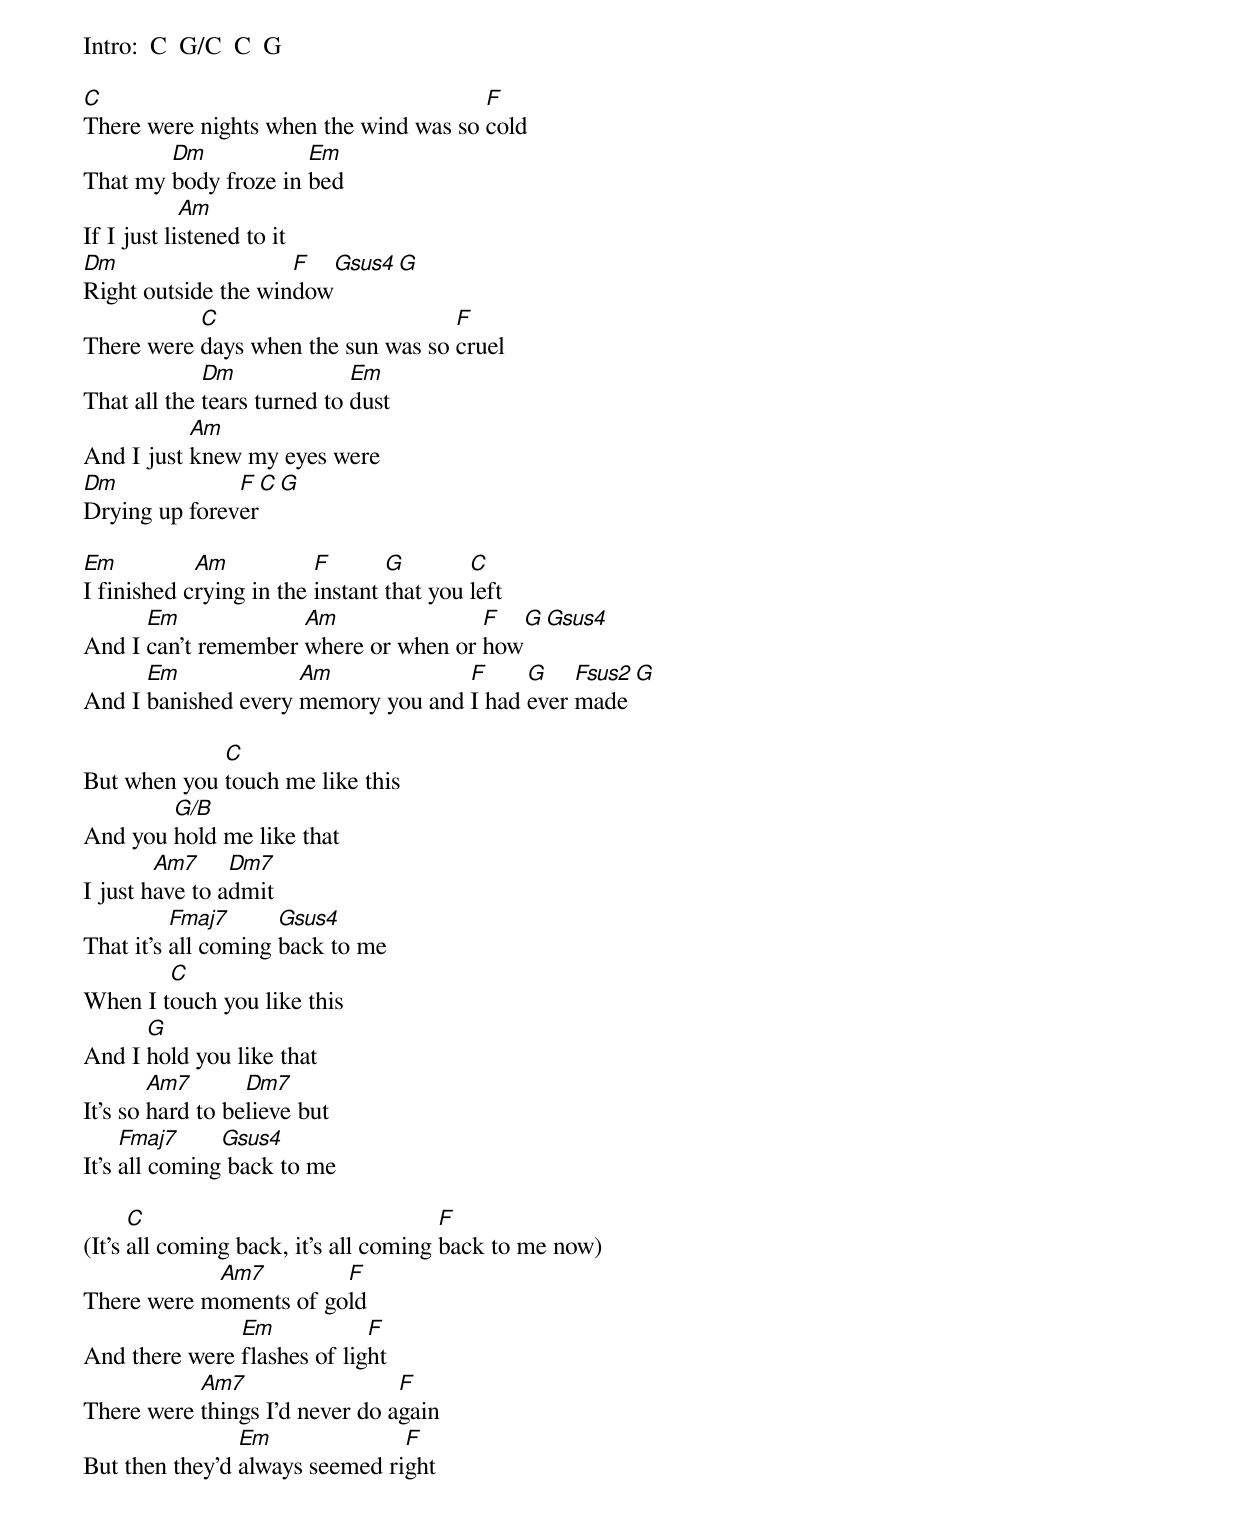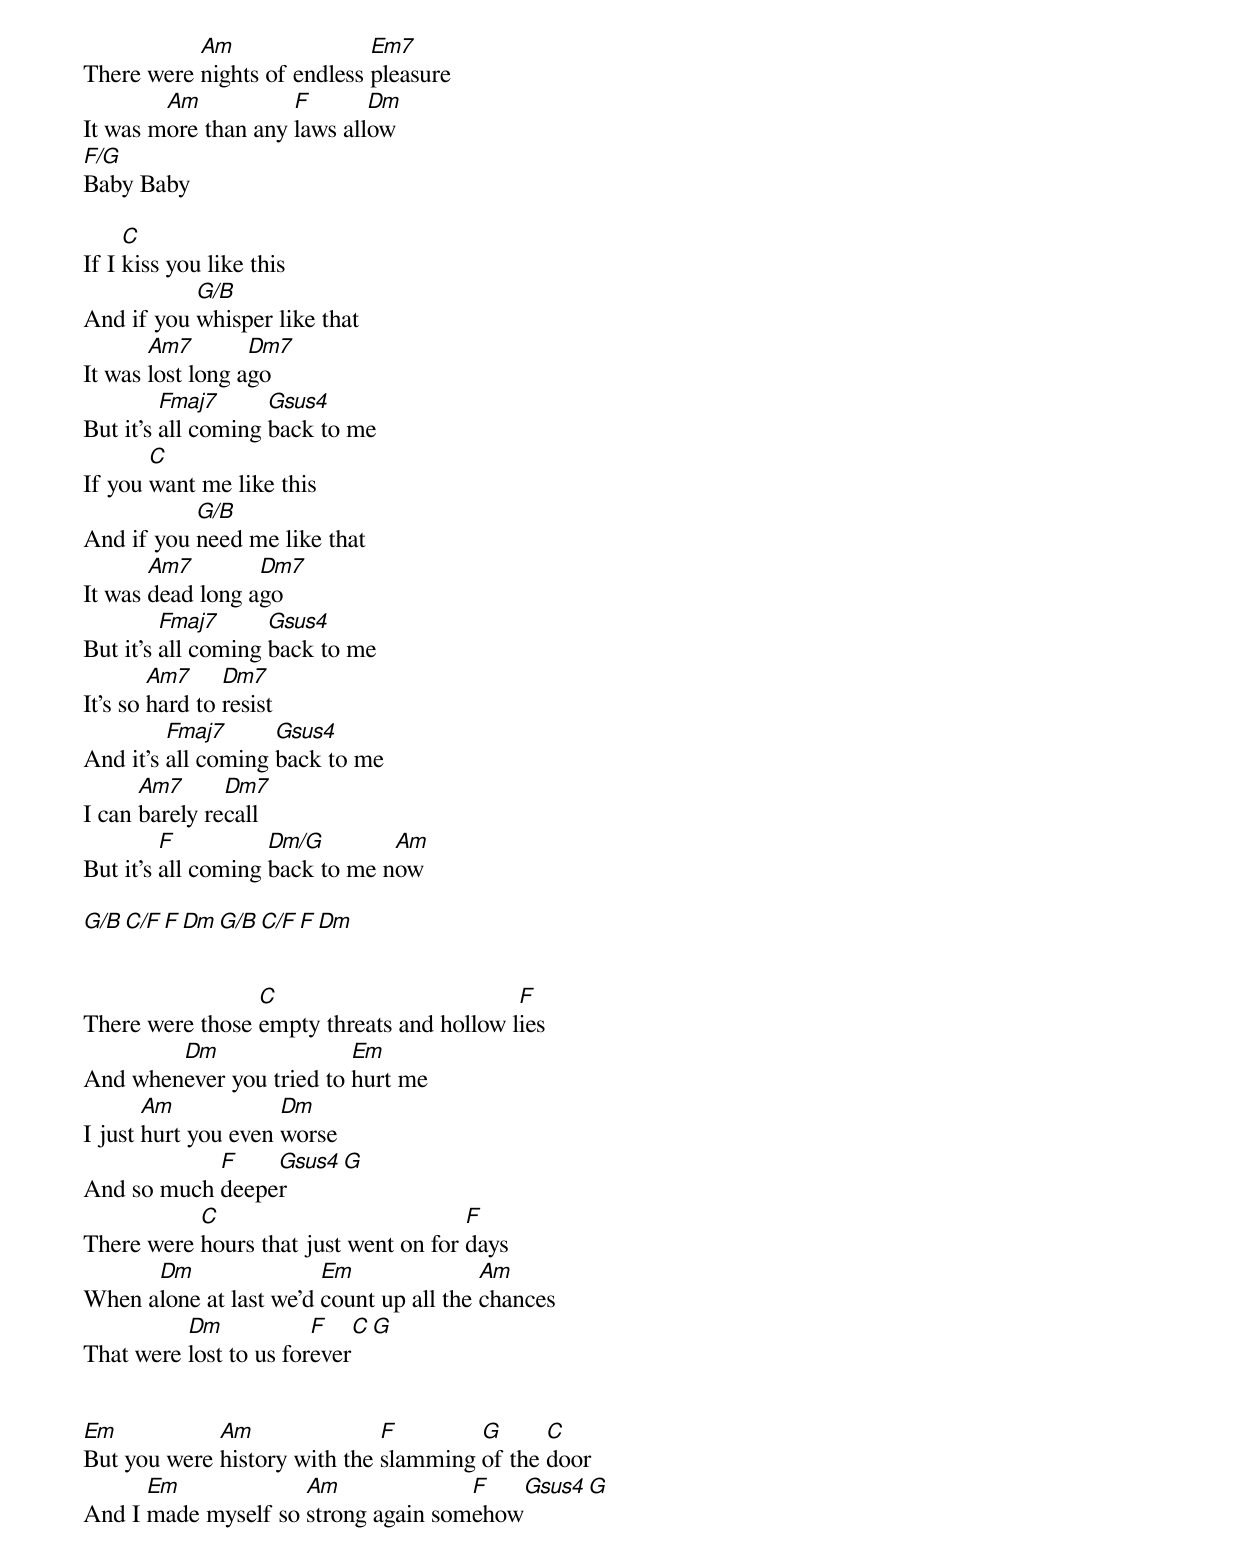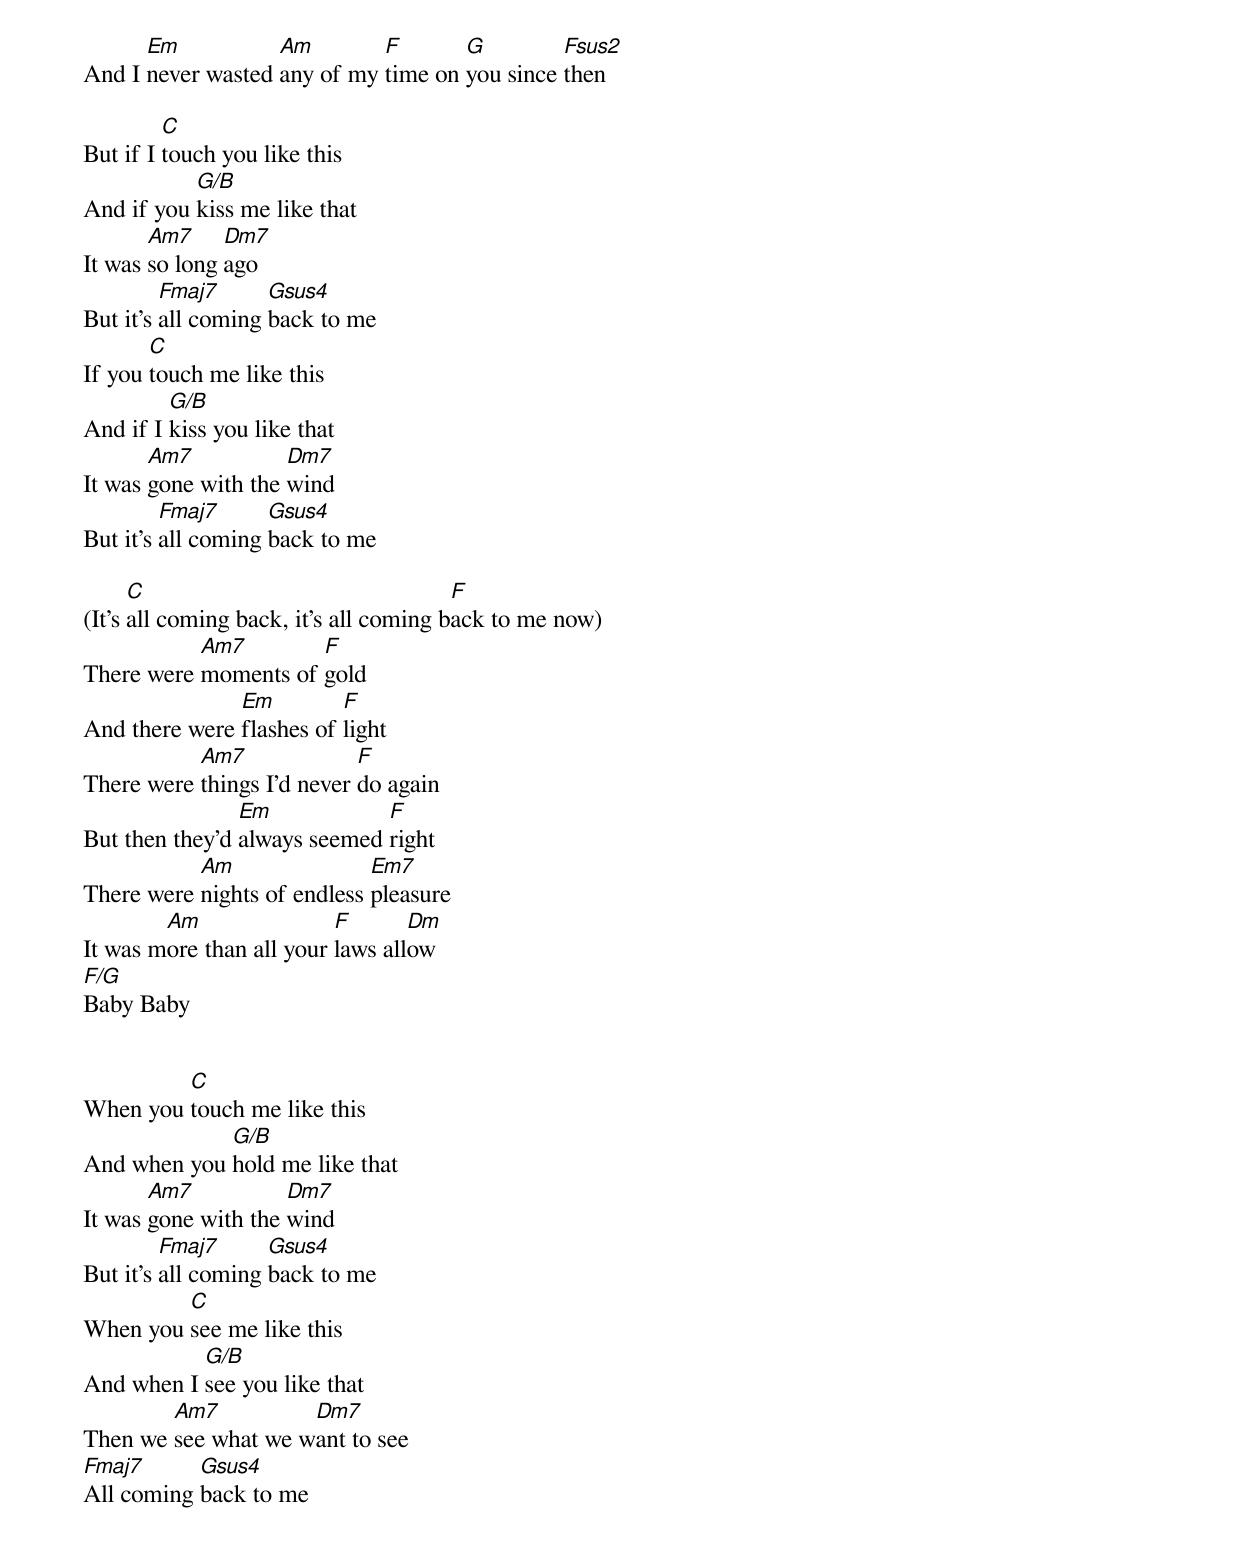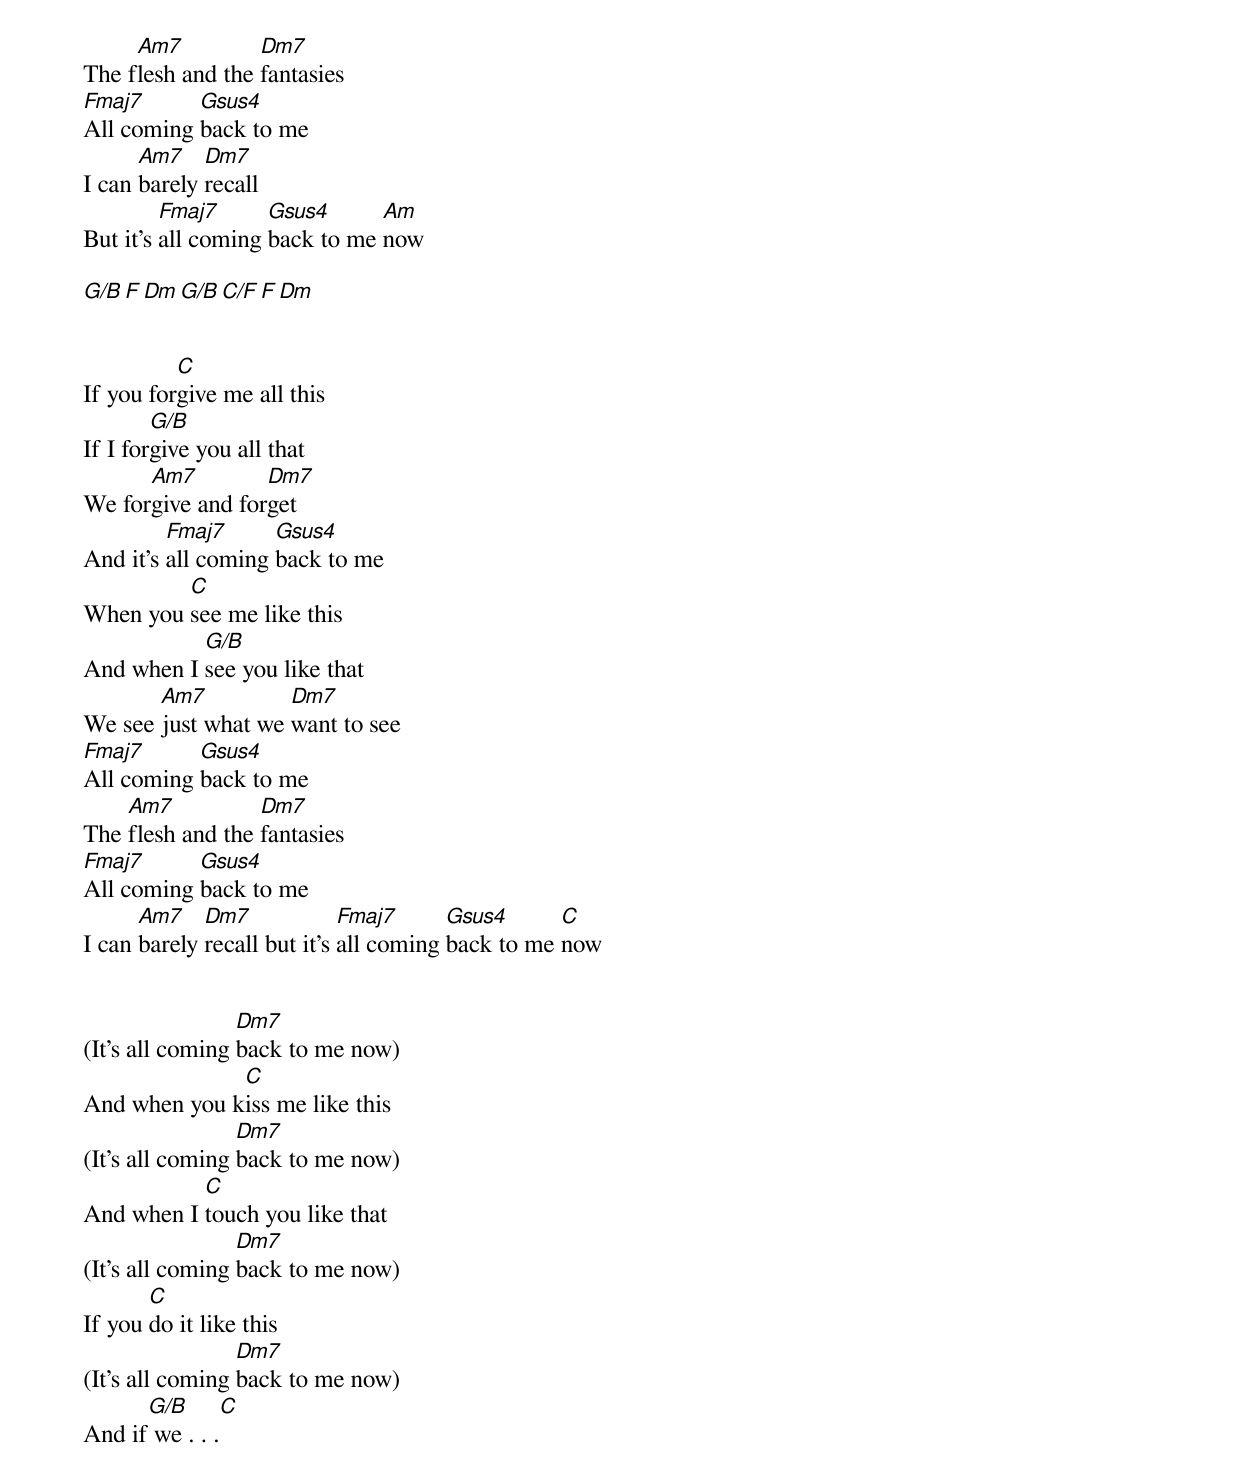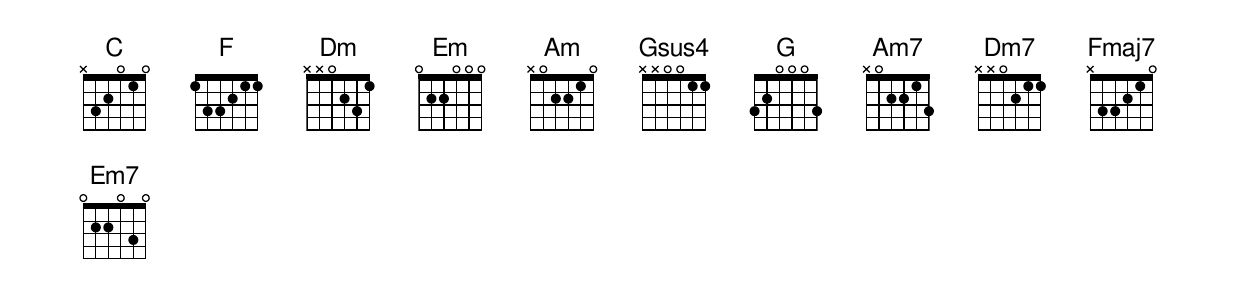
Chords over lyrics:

Intro:  C  G/C  C  G

C                                      F
There were nights when the wind was so cold
        Dm            Em
That my body froze in bed
            Am
If I just listened to it
Dm                   F    Gsus4 G
Right outside the window
           C                        F
There were days when the sun was so cruel
             Dm              Em
That all the tears turned to dust
           Am
And I just knew my eyes were
Dm             F  C  G
Drying up forever

Em          Am           F       G        C
I finished crying in the instant that you left
      Em             Am               F  G Gsus4
And I can't remember where or when or how
      Em             Am             F     G    Fsus2   G
And I banished every memory you and I had ever made

             C
But when you touch me like this
        G/B
And you hold me like that
        Am7     Dm7
I just have to admit
          Fmaj7      Gsus4
That it's all coming back to me
        C
When I touch you like this
      G
And I hold you like that
        Am7       Dm7
It's so hard to believe but
     Fmaj7     Gsus4
It's all coming back to me

      C                                F
(It's all coming back, it's all coming back to me now)
            Am7         F
There were moments of gold
               Em            F
And there were flashes of light
           Am7                  F
There were things I'd never do again
                Em              F
But then they'd always seemed right
           Am                Em7
There were nights of endless pleasure
        Am           F       Dm
It was more than any laws allow
F/G
Baby Baby

     C
If I kiss you like this
           G/B
And if you whisper like that
       Am7        Dm7
It was lost long ago
         Fmaj7      Gsus4
But it's all coming back to me
       C
If you want me like this
           G/B
And if you need me like that
       Am7        Dm7
It was dead long ago
         Fmaj7      Gsus4
But it's all coming back to me
        Am7     Dm7
It's so hard to resist
         Fmaj7      Gsus4
And it's all coming back to me
      Am7      Dm7
I can barely recall
         F          Dm/G        Am
But it's all coming back to me now

G/B  C/F  F  Dm    G/B  C/F  F  Dm


                 C                         F
There were those empty threats and hollow lies
        Dm                Em
And whenever you tried to hurt me
       Am            Dm
I just hurt you even worse
            F    Gsus4 G
And so much deeper
           C                           F
There were hours that just went on for days
      Dm                Em               Am
When alone at last we'd count up all the chances
          Dm            F     C G
That were lost to us forever


Em           Am               F        G      C
But you were history with the slamming of the door
      Em             Am              F   Gsus4 G
And I made myself so strong again somehow
      Em           Am        F       G         Fsus2
And I never wasted any of my time on you since then

         C
But if I touch you like this
           G/B
And if you kiss me like that
       Am7     Dm7
It was so long ago
         Fmaj7      Gsus4
But it's all coming back to me
       C
If you touch me like this
         G/B
And if I kiss you like that
       Am7           Dm7
It was gone with the wind
         Fmaj7      Gsus4
But it's all coming back to me

      C                                 F
(It's all coming back, it's all coming back to me now)
           Am7        F
There were moments of gold
               Em         F
And there were flashes of light
           Am7              F
There were things I'd never do again
                Em            F
But then they'd always seemed right
           Am                Em7
There were nights of endless pleasure
        Am                F       Dm
It was more than all your laws allow
F/G
Baby Baby


         C
When you touch me like this
             G/B
And when you hold me like that
       Am7           Dm7
It was gone with the wind
         Fmaj7      Gsus4
But it's all coming back to me
         C
When you see me like this
           G/B
And when I see you like that
        Am7          Dm7
Then we see what we want to see
Fmaj7      Gsus4
All coming back to me
     Am7          Dm7
The flesh and the fantasies
Fmaj7      Gsus4
All coming back to me
      Am7    Dm7
I can barely recall
         Fmaj7      Gsus4      Am
But it's all coming back to me now

G/B  F  Dm    G/B  C/F  F  Dm


          C
If you forgive me all this
        G/B
If I forgive you all that
      Am7         Dm7
We forgive and forget
         Fmaj7      Gsus4
And it's all coming back to me
         C
When you see me like this
           G/B
And when I see you like that
       Am7          Dm7
We see just what we want to see
Fmaj7      Gsus4
All coming back to me
    Am7           Dm7
The flesh and the fantasies
Fmaj7      Gsus4
All coming back to me
      Am7    Dm7             Fmaj7      Gsus4      C
I can barely recall but it's all coming back to me now


                 Dm7
(It's all coming back to me now)
              C
And when you kiss me like this
                 Dm7
(It's all coming back to me now)
           C
And when I touch you like that
                 Dm7
(It's all coming back to me now)
       C
If you do it like this
                 Dm7
(It's all coming back to me now)
      G/B          C
And if we . . .
